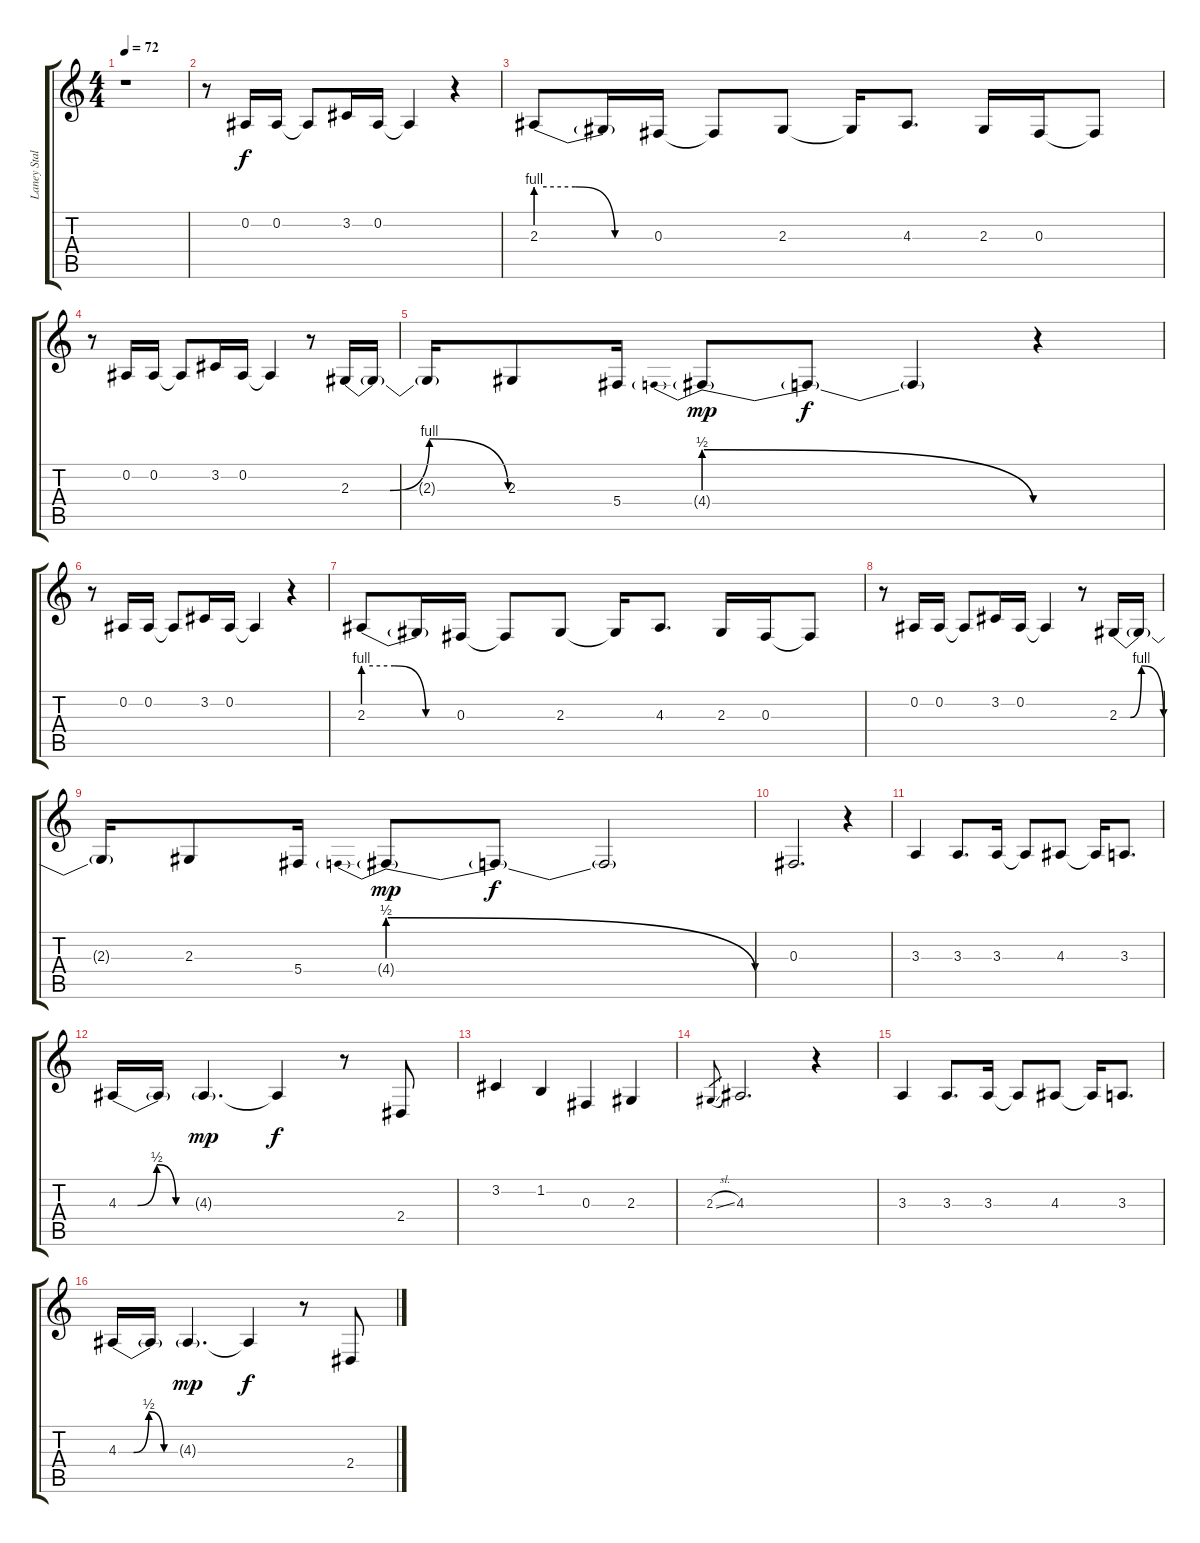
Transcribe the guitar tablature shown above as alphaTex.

\track ("Laney Staley - Vocals" "Laney Stal") {instrument lead2sawtooth}
\staff {score tabs}
\tuning (Eb4 Bb3 Gb3 Db3 Ab2 Eb2) {hide}
\ts (4 4)
\tempo 72
\clef g2
\ks c
r.1{dy f} |
r.8 0.2.16 0.2.16 0.2{t}.8 3.2.16 0.2.16 0.2{t}.4 r.4 |
2.3{be (custom 0 4 20 4 40 0 60 0)}.8 2.3{t}.16 0.3.16 0.3{t}.8 2.3.8 2.3{t}.16 4.3.8{d} 2.3.16 0.3.16 0.3{t}.8 |
r.8 0.2.16 0.2.16 0.2{t}.8 3.2.16 0.2.16 0.2{t}.4 r.8 2.3{be (custom 0 0 15 0 30 4 60 0)}.16 2.3{t}.16 |
2.3{t}.16 2.3.8 5.4.16 4.4{be (prebendrelease 0 2 60 0) g}.8{dy mp} 4.4{t}.8{dy f} 4.4{t}.4 r.4 |
r.8 0.2.16 0.2.16 0.2{t}.8 3.2.16 0.2.16 0.2{t}.4 r.4 |
2.3{be (custom 0 4 20 4 40 0 60 0)}.8 2.3{t}.16 0.3.16 0.3{t}.8 2.3.8 2.3{t}.16 4.3.8{d} 2.3.16 0.3.16 0.3{t}.8 |
r.8 0.2.16 0.2.16 0.2{t}.8 3.2.16 0.2.16 0.2{t}.4 r.8 2.3{be (custom 0 0 15 0 30 4 60 0)}.16 2.3{t}.16 |
2.3{t}.16 2.3.8 5.4.16 4.4{be (prebendrelease 0 2 60 0) g}.8{dy mp} 4.4{t}.8{dy f} 4.4{t}.2 |
0.3.2{d} r.4 |
3.3.4 3.3.8{d} 3.3.16 3.3{t}.8 4.3.8 4.3{t}.16 3.3.8{d} |
4.3{be (custom 0 0 15 0 30 2 45 0 60 0)}.16 4.3{t}.16 4.3{g}.4{d dy mp} 4.3{t}.4{dy f} r.8 2.4.8 |
3.2.4 1.2.4 0.3.4 2.3.4 |
2.3{sl}.8{gr} 4.3.2{d} r.4 |
3.3.4 3.3.8{d} 3.3.16 3.3{t}.8 4.3.8 4.3{t}.16 3.3.8{d} |
4.3{be (custom 0 0 15 0 30 2 45 0 60 0)}.16 4.3{t}.16 4.3{g}.4{d dy mp} 4.3{t}.4{dy f} r.8 2.4.8
